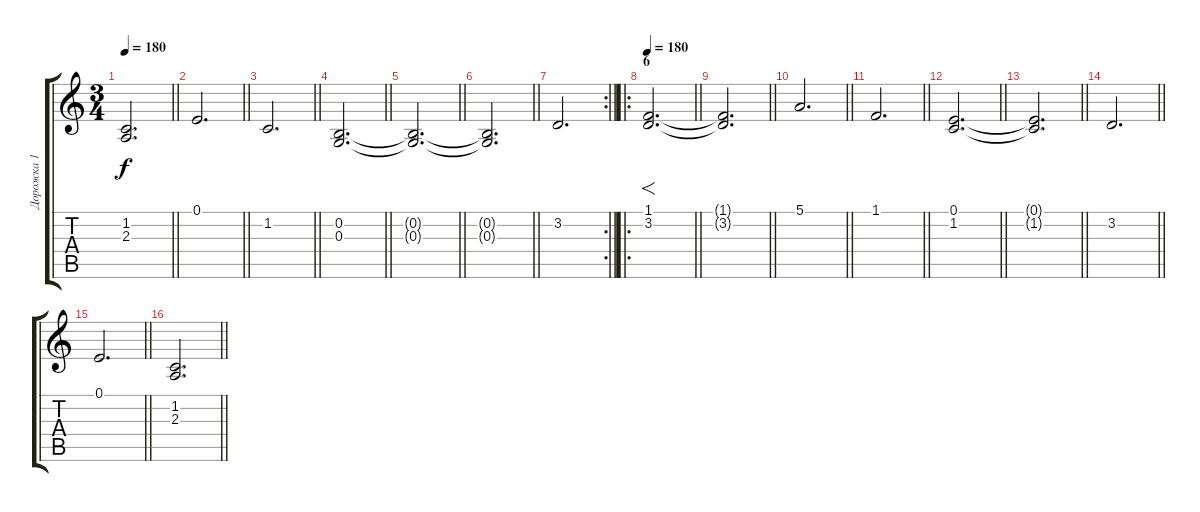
\track ("Дорожка 1" "Дорожка 1") {instrument stringensemble2}
\staff {score tabs}
\tuning (E4 B3 G3 D3 A2 E2) {hide}
\ts (3 4)
\tempo 180
\clef g2
\barLineRight lightlight
\ks c
(1.2{t} 2.3{t}).2{d dy f} |
\barLineRight lightlight
0.1.2{d} |
\barLineRight lightlight
1.2.2{d} |
\barLineRight lightlight
(0.2 0.3).2{d} |
\barLineRight lightlight
(0.2{t} 0.3{t}).2{d} |
\barLineRight lightlight
(0.2{t} 0.3{t}).2{d} |
\rc 2
\barLineRight lightlight
3.2.2{d} |
\ro
\section ("" "6")
\tempo 180
\barLineRight lightlight
(1.1 3.2).2{f d volume 10} |
\barLineRight lightlight
(1.1{t} 3.2{t}).2{d} |
\barLineRight lightlight
5.1.2{d} |
\barLineRight lightlight
1.1.2{d} |
\barLineRight lightlight
(0.1 1.2).2{d} |
\barLineRight lightlight
(0.1{t} 1.2{t}).2{d} |
\barLineRight lightlight
3.2.2{d} |
\barLineRight lightlight
0.1.2{d} |
\barLineRight lightlight
(1.2 2.3).2{d}
